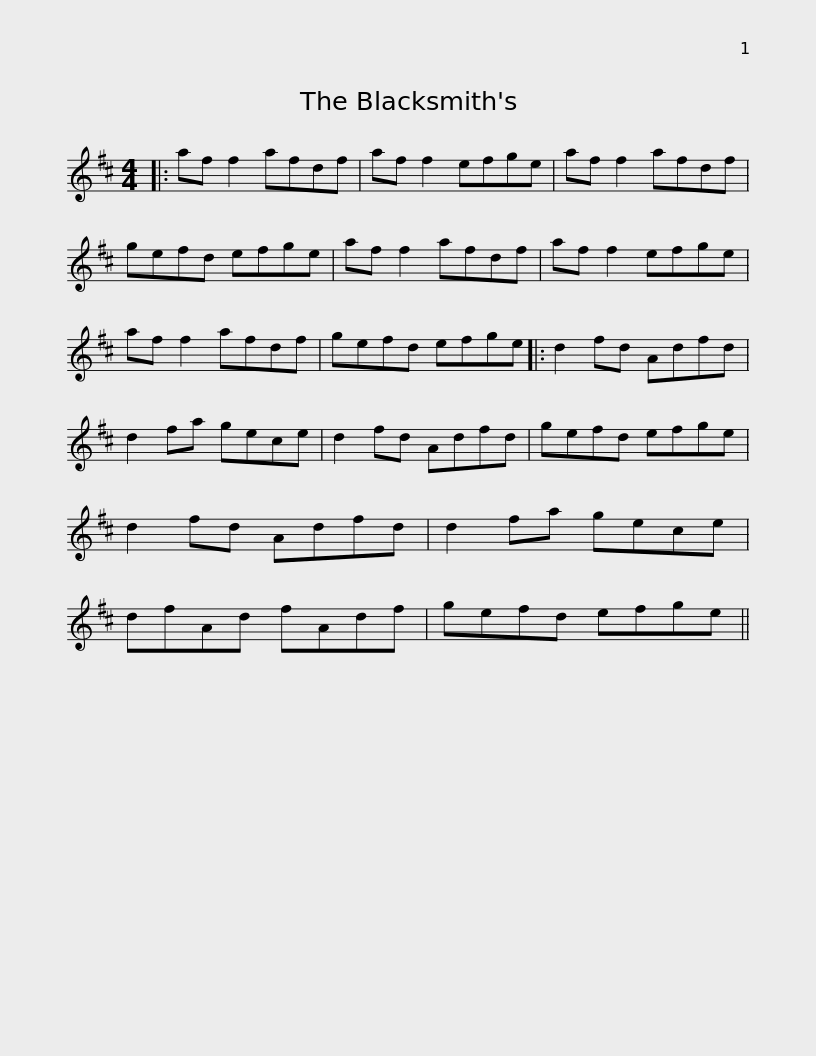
X:1
L:1/8
M:4/4
I:linebreak $
K:D
V:1 treble
V:1
|: af f2 afdf | af f2 efge | af f2 afdf | gefd efge | af f2 afdf | %5
 af f2 efge |$ af f2 afdf | gefd efge |: d2 fd Adfd | d2 fa gece | %10
 d2 fd Adfd | gefd efge |$ d2 fd Adfd | d2 fa gece | dfAd fAdf | %15
 gefd efge || %16
